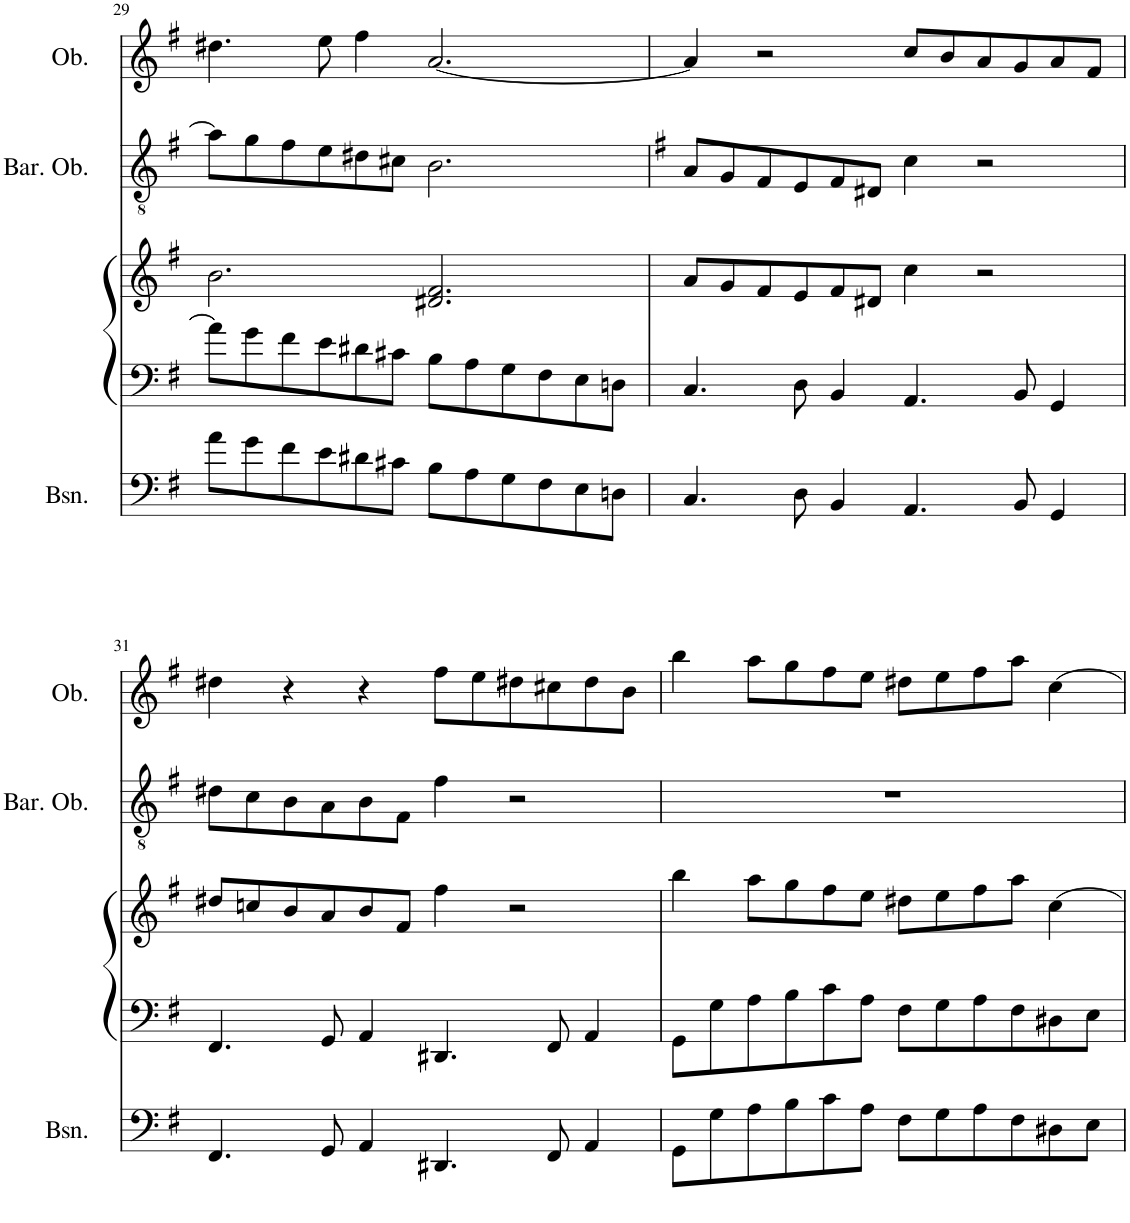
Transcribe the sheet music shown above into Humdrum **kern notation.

**kern	**kern	**kern	**kern	**kern	**kern
*part5	*part4	*part4	*part3	*part2	*part1
*staff6	*staff5	*staff4	*staff3	*staff2	*staff1
*I"Bassoon	*I"Piano	*	*I"Violoncello	*I"Baritone Oboe	*I"Oboe
*I'Bsn.	*I'Pno	*	*I'Vc.	*I'Bar. Ob.	*I'Ob.
!!LO:PB:g=z
*clefF4	*clefF4	*clefG2	*clefF4	*clefGv2	*clefG2
*k[f#]	*k[f#]	*k[f#]	*k[f#]	*k[f#]	*k[f#]
*M6/4	*M6/4	*M6/4	*M6/4	*M6/4	*M6/4
=29	=29	=29	=29	=29	=29
8a\L	8a\L]	2.b\	8a\L	8a\L]	4.dd#X\
8g\	8g\	.	8g\	8g\	.
8f#\	8f#\	.	8f#\	8f#\	.
8e\	8e\	.	8e\	8e\	8ee\
8d#X\	8d#X\	.	8d#X\	8d#X\	4ff#\
8c#X\J	8c#X\J	.	8c#X\J	8c#X\J	.
8B\L	8B\L	2.d#X/ 2.f#/	8B\L	2.B\	[2.a/
8A\	8A\	.	8A\	.	.
8G\	8G\	.	8G\	.	.
8F#\	8F#\	.	8F#\	.	.
8E\	8E\	.	8E\	.	.
8Dn\J	8Dn\J	.	8Dn\J	.	.
=30	=30	=30	=30	=30	=30
*	*	*	*k[f#]	*k[f#]	*
4.C/	4.C/	8a/L	4.C	8A/L	4a/]
.	.	8g/	.	8G/	.
.	.	8f#/	.	8F#/	2r
8D\	8D\	8e/	8D	8E/	.
4BB/	4BB/	8f#/	4BB	8F#/	.
.	.	8d#X/J	.	8D#X/J	.
4.AA/	4.AA/	4cc\	4.AA	4c\	8cc/L
.	.	.	.	.	8b/
.	.	2r	.	2r	8a/
8BB/	8BB/	.	8BB	.	8g/
4GG/	4GG/	.	4GG	.	8a/
.	.	.	.	.	8f#/J
!!LO:LB:g=z
=31	=31	=31	=31	=31	=31
4.FF#/	4.FF#/	8dd#X/L	4.FF#	8d#X\L	4dd#X\
.	.	8ccn/	.	8c\	.
.	.	8b/	.	8B\	4r
8GG/	8GG/	8a/	8GG	8A\	.
4AA/	4AA/	8b/	4AA	8B\	4r
.	.	8f#/J	.	8F#\J	.
4.DD#X/	4.DD#X/	4ff#\	4.DD#X	4f#\	8ff#\L
.	.	.	.	.	8ee\
.	.	2r	.	2r	8dd#X\
8FF#/	8FF#/	.	8FF#	.	8cc#X\
4AA/	4AA/	.	4AA	.	8dd#\
.	.	.	.	.	8b\J
=32	=32	=32	=32	=32	=32
8GG\L	8GG\L	4bb\	8GG\L	1.r	4bb\
8G\	8G\	.	8G\	.	.
8A\	8A\	8aa\L	8A\	.	8aa\L
8B\	8B\	8gg\	8B\	.	8gg\
8c\	8c\	8ff#\	8c\	.	8ff#\
8A\J	8A\J	8ee\J	8A\J	.	8ee\J
8F#\L	8F#\L	8dd#X\L	8F#\L	.	8dd#X\L
8G\	8G\	8ee\	8G\	.	8ee\
8A\	8A\	8ff#\	8A\	.	8ff#\
8F#\	8F#\	8aa\J	8F#\	.	8aa\J
8D#X\	8D#X\	[4cc\	8D#X\	.	[4cc\
8E\J	8E\J	.	8E\J	.	.
=	=	=	=	=	=
*-	*-	*-	*-	*-	*-
